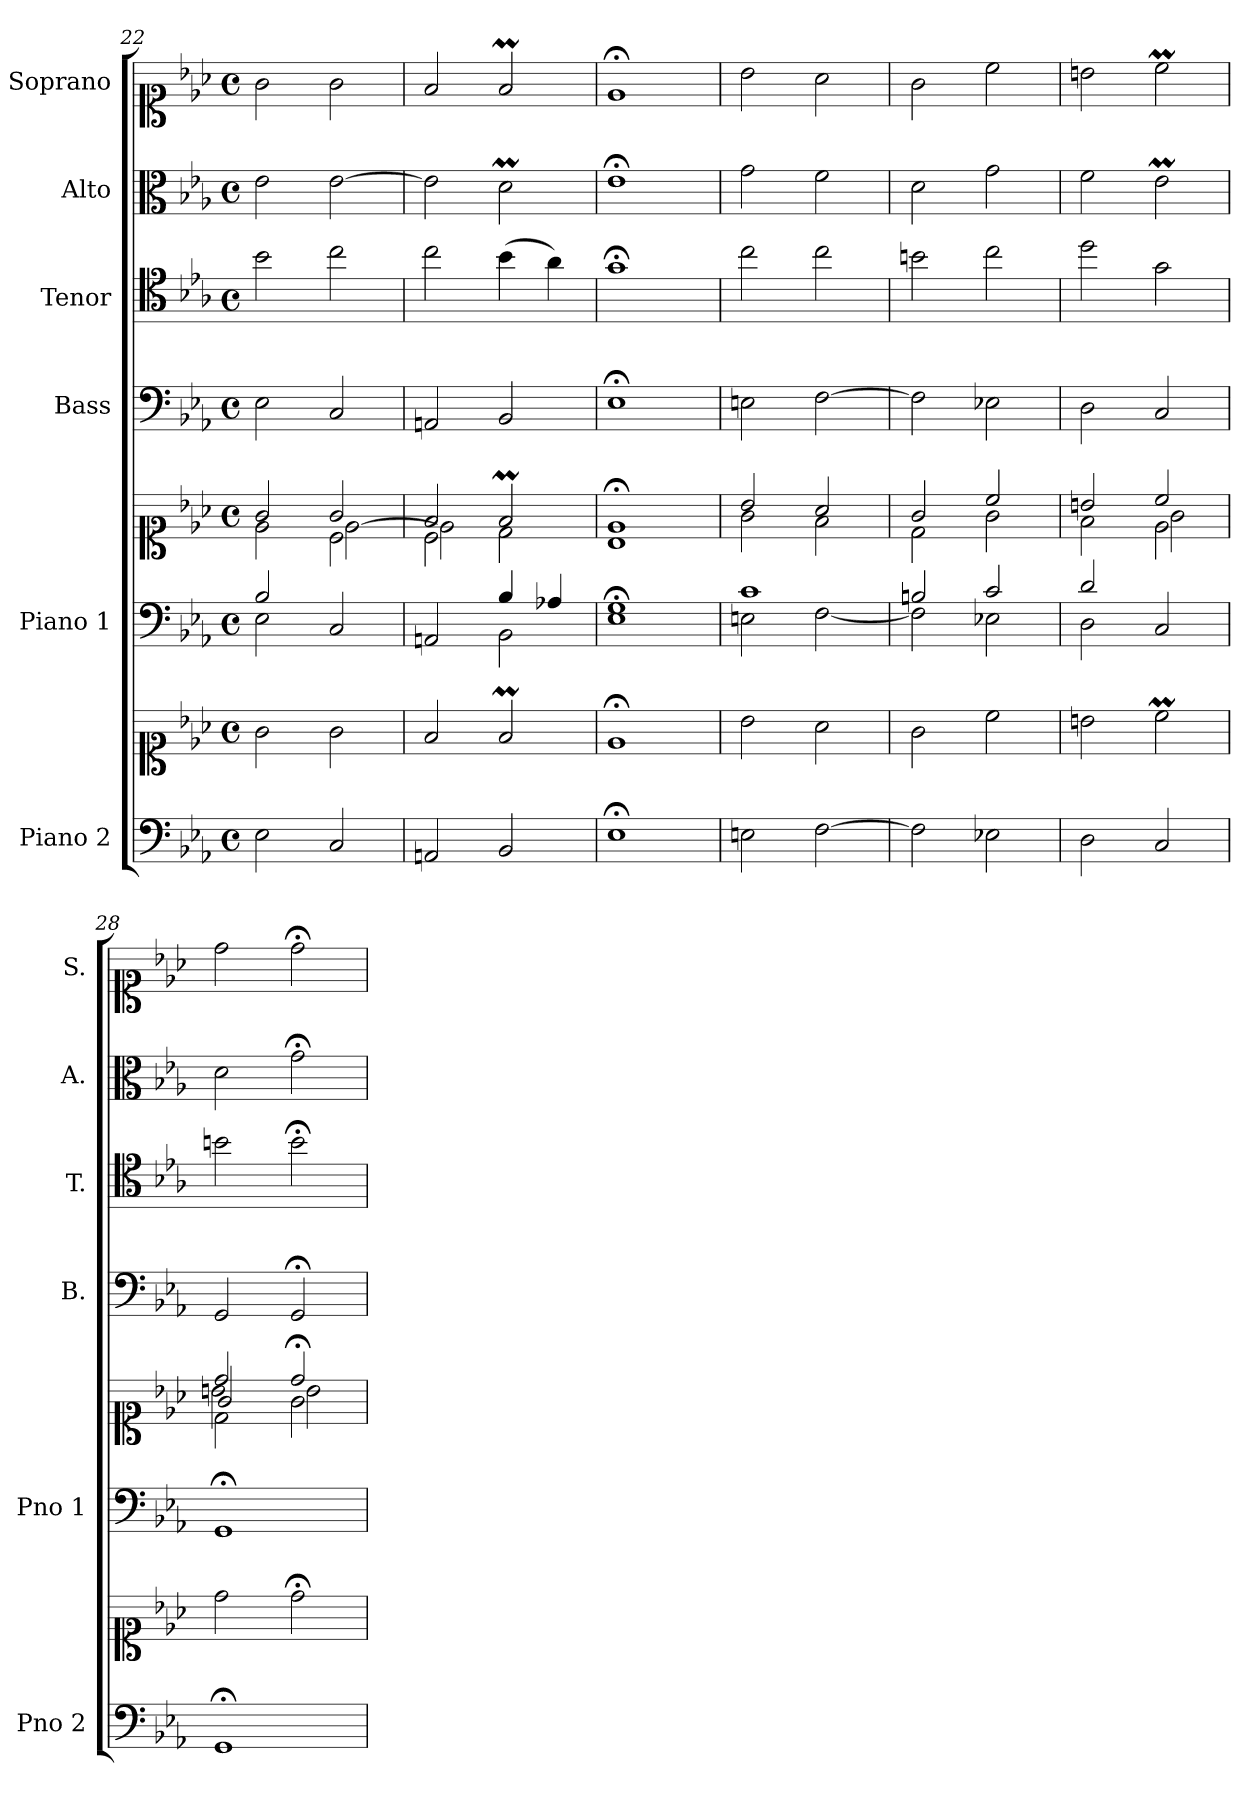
**kern	**kern	**kern	**kern	**kern	**kern	**kern	**kern
*part6	*part6	*part5	*part5	*part4	*part3	*part2	*part1
*staff8	*staff7	*staff6	*staff5	*staff4	*staff3	*staff2	*staff1
*I"Piano 2	*	*I"Piano 1	*	*I"Bass	*I"Tenor	*I"Alto	*I"Soprano
*I'Pno 2	*	*I'Pno 1	*	*I'B.	*I'T.	*I'A.	*I'S.
*clefF4	*clefC1	*clefF4	*clefC1	*clefF4	*clefC4	*clefC3	*clefC1
*	*	*	*	*	*ITrd7c12	*	*
*k[b-e-a-]	*k[b-e-a-]	*k[b-e-a-]	*k[b-e-a-]	*k[b-e-a-]	*k[b-e-a-]	*k[b-e-a-]	*k[b-e-a-]
*E-:	*E-:	*E-:	*E-:	*E-:	*E-:	*E-:	*E-:
*M4/4	*M4/4	*M4/4	*M4/4	*M4/4	*M4/4	*M4/4	*M4/4
*met(c)	*met(c)	*met(c)	*met(c)	*met(c)	*met(c)	*met(c)	*met(c)
=22	=22	=22	=22	=22	=22	=22	=22
*	*	*^	*^	*	*	*	*
*	*	*	*	*	*^	*	*	*	*
2E-\	2g\	2B-/	2E-\	2g/	2ryy	2e-\	2E-\	2B-\	2e-\	2g\
2C/	2g\	2ryy	2C/	2g/	2c\	[<2e-\	2C/	2c\	[>2e-\	2g\
=23	=23	=23	=23	=23	=23	=23	=23	=23	=23	=23
2AAn/	2f/	2ryy	2AAn/	2f/	2c\	2e-\]	2AAn/	2c\	2e-\]	2f/
2BB-/	2fM/	4B-/	2BB-\	2fM/	2ryy	2d\	2BB-/	(4B-\	2dm\	2fM/
.	.	4A-X/	.	.	.	.	.	4A-\)	.	.
*	*	*	*	*	*v	*v	*	*	*	*
=24	=24	=24	=24	=24	=24	=24	=24	=24	=24
1E-;\	1e-;</	1G;/	1E-\	1e-;</	1B-\	1E-;<\	1G;<\	1e-;<\	1e-;</
=25	=25	=25	=25	=25	=25	=25	=25	=25	=25
2En\	2b-\	1c/	2En\	2b-/	2g\	2En\	2c\	2g\	2b-\
[>2F\	2a-\	.	[<2F\	2a-/	2f\	[>2F\	2c\	2f\	2a-\
=26	=26	=26	=26	=26	=26	=26	=26	=26	=26
2F\]	2g\	2Bn/	2F\]	2g/	2d\	2F\]	2Bn\	2d\	2g\
2E-X\	2cc\	2c/	2E-X\	2cc/	2g\	2E-X\	2c\	2g\	2cc\
=27	=27	=27	=27	=27	=27	=27	=27	=27	=27
*	*	*	*	*	*^	*	*	*	*
2D\	2bn\	2d/	2D\	2bn/	2ryy	2f\	2D\	2d\	2f\	2bn\
2C/	2ccM\	2ryy	2C/	2cc/	2e-\	2g\	2C/	2G\	2e-M\	2ccM\
*	*	*v	*v	*	*	*	*	*	*	*
=28	=28	=28	=28	=28	=28	=28	=28	=28	=28
*	*	*	*	*	*^	*	*	*	*
1GG;/	2dd\	1GG;/	2dd/	2d\	2bn\	2g/	2GG/	2Bn\	2d\	2dd\
.	2dd;<\	.	2dd;</	2g\	2b\	2ryy	2GG;</	2B;<\	2g;<\	2dd;<\
*	*	*	*v	*v	*v	*v	*	*	*	*
=	=	=	=	=	=	=	=
*-	*-	*-	*-	*-	*-	*-	*-
